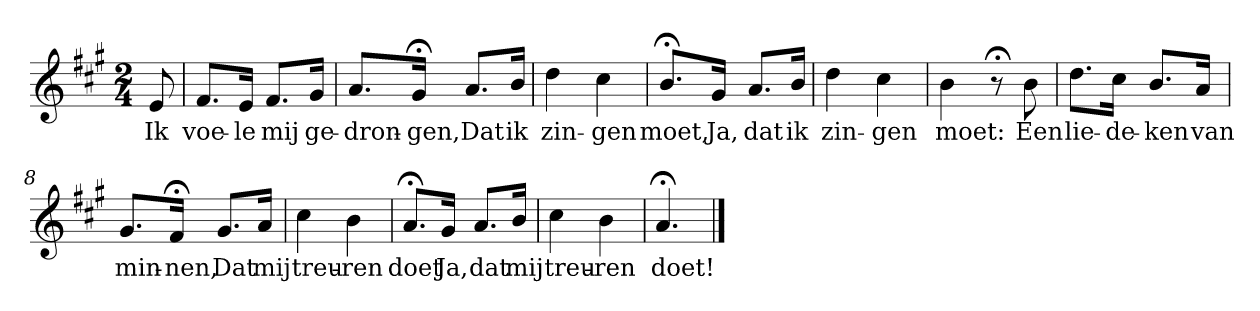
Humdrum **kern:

**kern	**text
*part1	*part1
*staff1	*staff1
*k[f#c#g#]	*
*A:	*
*M2/4	*
*MM120	*
=	=
8e	Ik
=1	=1
8.f#L	voe-
16eJk	-le
8.f#L	mij
16g#Jk	ge-
=2	=2
8.aL	-dron-
16g#;<Jk	-gen,
8.aL	Dat
16bJk	ik
=3	=3
4dd	zin-
4cc#	-gen
=4	=4
8.b;<L	moet,
16g#Jk	Ja,
8.aL	dat
16bJk	ik
=5	=5
4dd	zin-
4cc#	-gen
=6	=6
4b	moet:
8r;<	.
8b	Een
=7	=7
8.ddL	lie-
16cc#Jk	-de-
8.bL	-ken
16aJk	van
=8	=8
8.g#L	min-
16f#;<Jk	-nen,
8.g#L	Dat
16aJk	mij
=9	=9
4cc#	treu-
4b	-ren
=10	=10
8.a;<L	doet
16g#Jk	Ja,
8.aL	dat
16bJk	mij
=11	=11
4cc#	treu-
4b	-ren
=12	=12
4.a;<	doet!
==	==
*-	*-
